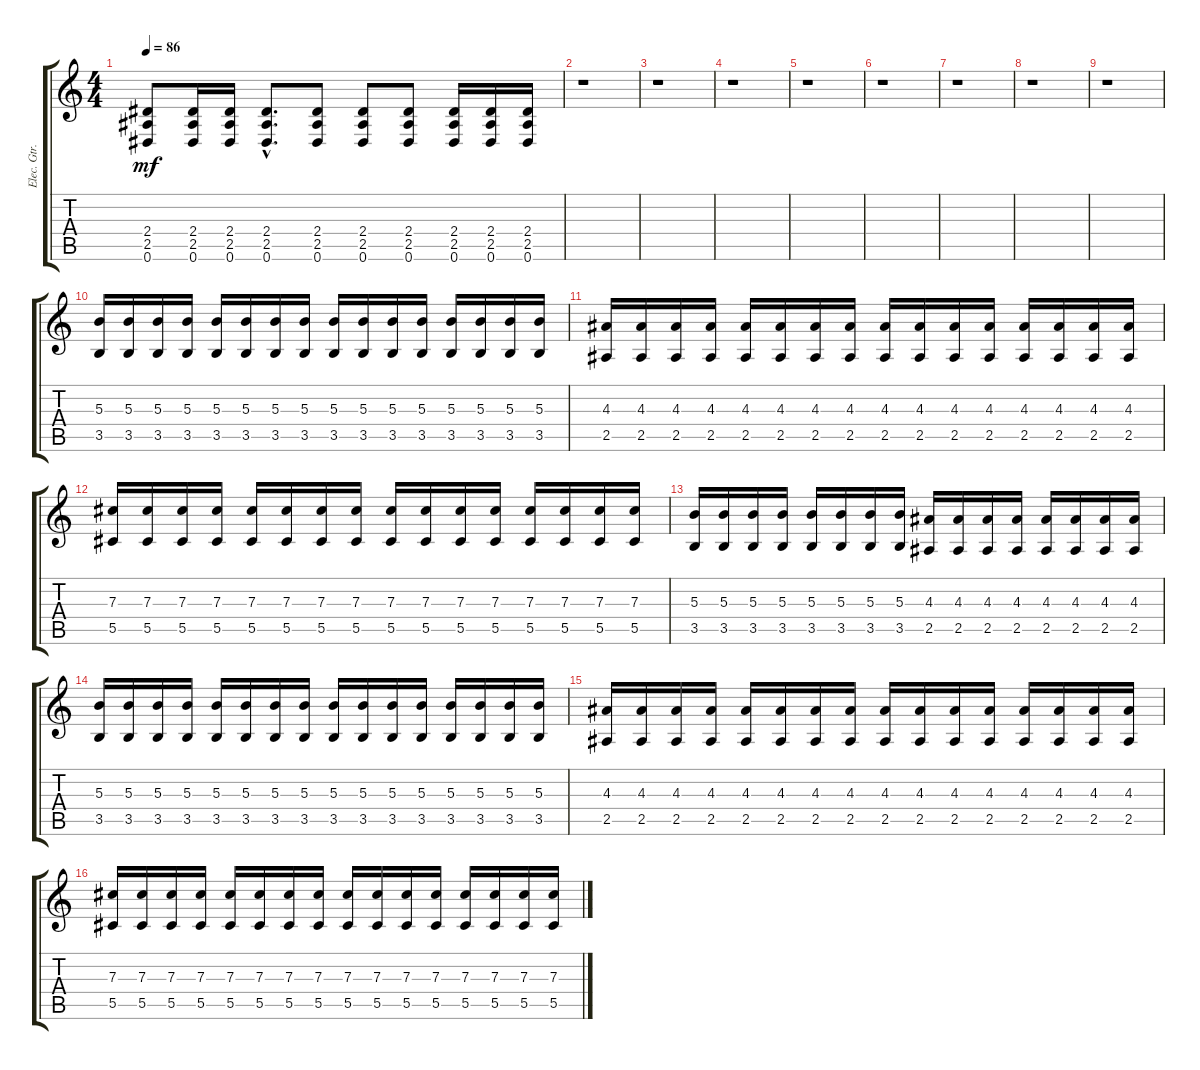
\track ("Elec. Gtr." "Elec. Gtr.") {instrument distortionguitar}
\staff {score tabs}
\tuning (Eb4 Bb3 Gb3 Db3 Ab2 Eb2) {hide}
\ts (4 4)
\tempo 86
\clef g2
\ks c
(2.4 2.5 0.6).8{dy mf} (2.4 2.5 0.6).16 (2.4 2.5 0.6).16 (2.4{hac} 2.5{hac} 0.6{hac}).8{d} (2.4 2.5 0.6).8 (2.4 2.5 0.6).8 (2.4 2.5 0.6).8 (2.4 2.5 0.6).16 (2.4 2.5 0.6).16 (2.4 2.5 0.6).16 |
r.1 |
r.1 |
r.1 |
r.1 |
r.1 |
r.1 |
r.1 |
r.1 |
(5.3 3.5).16 (5.3 3.5).16 (5.3 3.5).16 (5.3 3.5).16 (5.3 3.5).16 (5.3 3.5).16 (5.3 3.5).16 (5.3 3.5).16 (5.3 3.5).16 (5.3 3.5).16 (5.3 3.5).16 (5.3 3.5).16 (5.3 3.5).16 (5.3 3.5).16 (5.3 3.5).16 (5.3 3.5).16 |
(4.3 2.5).16 (4.3 2.5).16 (4.3 2.5).16 (4.3 2.5).16 (4.3 2.5).16 (4.3 2.5).16 (4.3 2.5).16 (4.3 2.5).16 (4.3 2.5).16 (4.3 2.5).16 (4.3 2.5).16 (4.3 2.5).16 (4.3 2.5).16 (4.3 2.5).16 (4.3 2.5).16 (4.3 2.5).16 |
(7.3 5.5).16 (7.3 5.5).16 (7.3 5.5).16 (7.3 5.5).16 (7.3 5.5).16 (7.3 5.5).16 (7.3 5.5).16 (7.3 5.5).16 (7.3 5.5).16 (7.3 5.5).16 (7.3 5.5).16 (7.3 5.5).16 (7.3 5.5).16 (7.3 5.5).16 (7.3 5.5).16 (7.3 5.5).16 |
(5.3 3.5).16 (5.3 3.5).16 (5.3 3.5).16 (5.3 3.5).16 (5.3 3.5).16 (5.3 3.5).16 (5.3 3.5).16 (5.3 3.5).16 (4.3 2.5).16 (4.3 2.5).16 (4.3 2.5).16 (4.3 2.5).16 (4.3 2.5).16 (4.3 2.5).16 (4.3 2.5).16 (4.3 2.5).16 |
(5.3 3.5).16 (5.3 3.5).16 (5.3 3.5).16 (5.3 3.5).16 (5.3 3.5).16 (5.3 3.5).16 (5.3 3.5).16 (5.3 3.5).16 (5.3 3.5).16 (5.3 3.5).16 (5.3 3.5).16 (5.3 3.5).16 (5.3 3.5).16 (5.3 3.5).16 (5.3 3.5).16 (5.3 3.5).16 |
(4.3 2.5).16 (4.3 2.5).16 (4.3 2.5).16 (4.3 2.5).16 (4.3 2.5).16 (4.3 2.5).16 (4.3 2.5).16 (4.3 2.5).16 (4.3 2.5).16 (4.3 2.5).16 (4.3 2.5).16 (4.3 2.5).16 (4.3 2.5).16 (4.3 2.5).16 (4.3 2.5).16 (4.3 2.5).16 |
(7.3 5.5).16 (7.3 5.5).16 (7.3 5.5).16 (7.3 5.5).16 (7.3 5.5).16 (7.3 5.5).16 (7.3 5.5).16 (7.3 5.5).16 (7.3 5.5).16 (7.3 5.5).16 (7.3 5.5).16 (7.3 5.5).16 (7.3 5.5).16 (7.3 5.5).16 (7.3 5.5).16 (7.3 5.5).16
